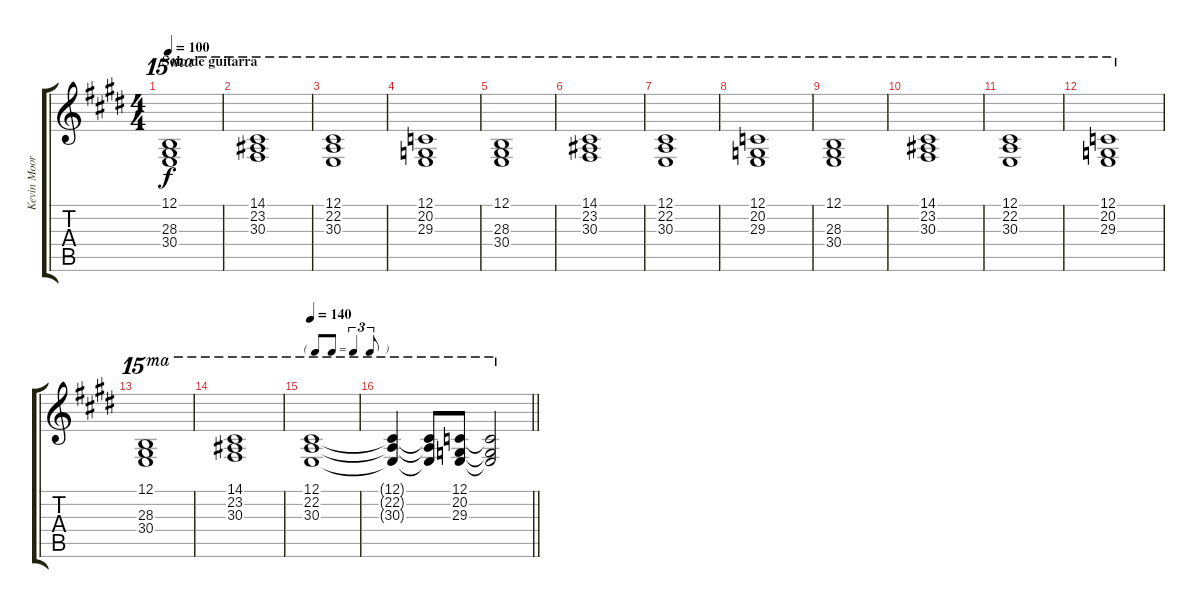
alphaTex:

\track ("Kevin Moore I" "Kevin Moor") {instrument stringensemble1}
\staff {score tabs}
\tuning (E4 B3 G3 D3 A2 E2) {hide}
\ts (4 4)
\section ("" "Solo de guitarra")
\tempo 100
\clef g2
\ks e
(12.1 28.3 30.4).1{ot 15ma dy f} |
(14.1 23.2 30.3).1{ot 15ma} |
(12.1 22.2 30.3).1{ot 15ma} |
(12.1 20.2 29.3).1{ot 15ma} |
(12.1 28.3 30.4).1{ot 15ma} |
(14.1 23.2 30.3).1{ot 15ma} |
(12.1 22.2 30.3).1{ot 15ma} |
(12.1 20.2 29.3).1{ot 15ma} |
(12.1 28.3 30.4).1{ot 15ma} |
(14.1 23.2 30.3).1{ot 15ma} |
(12.1 22.2 30.3).1{ot 15ma} |
(12.1 20.2 29.3).1{ot 15ma} |
(12.1 28.3 30.4).1{ot 15ma} |
(14.1 23.2 30.3).1{ot 15ma} |
\tf triplet8th
\tempo 140
(12.1 22.2 30.3).1{ot 15ma} |
\barLineRight lightlight
(12.1{t} 22.2{t} 30.3{t}).4{ot 15ma} (12.1{t} 22.2{t} 30.3{t}).8{ot 15ma} (12.1 20.2 29.3).8{ot 15ma} (12.1{t} 20.2{t} 29.3{t}).2{ot 15ma}
